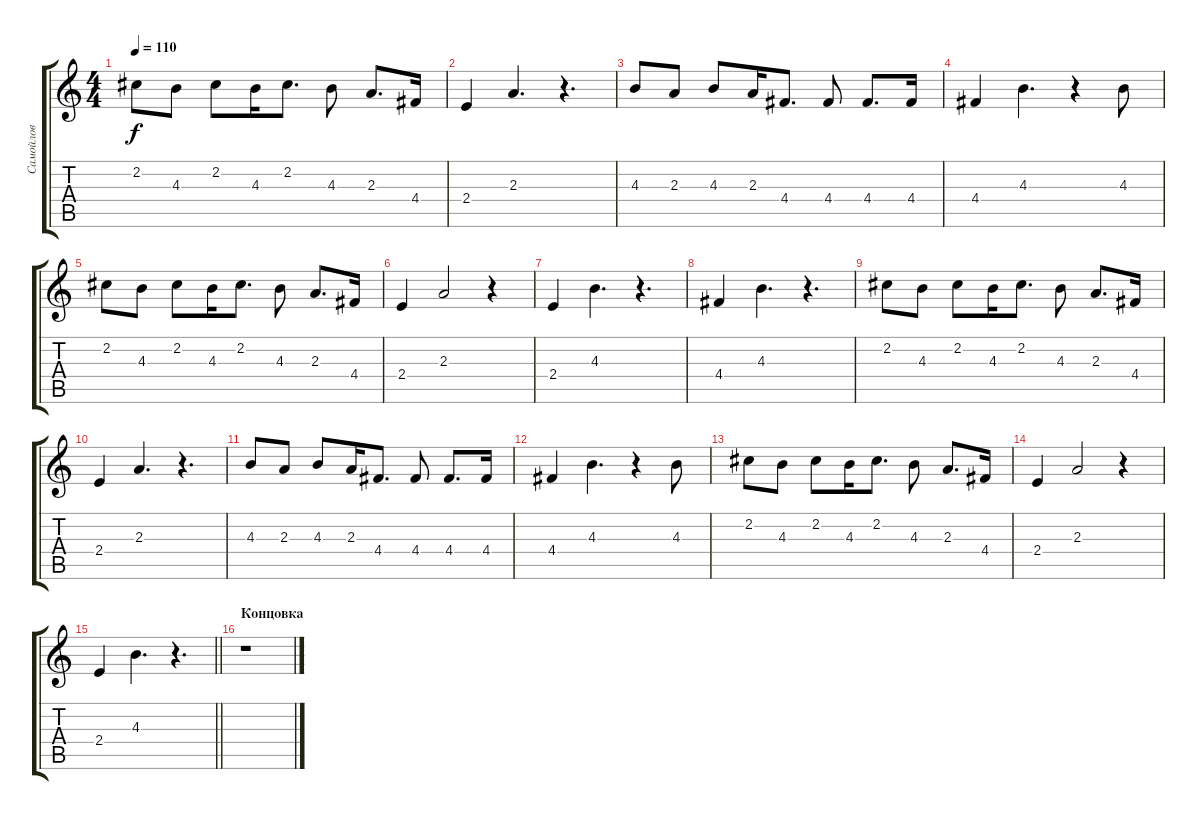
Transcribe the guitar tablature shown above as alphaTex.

\track ("Самойлов" "Самойлов") {mute instrument electricguitarjazz bank 1}
\staff {score tabs}
\tuning (E4 B3 G3 D3 A2 E2) {hide}
\ts (4 4)
\tempo 110
\clef g2
\ks c
2.2.8{dy f} 4.3.8 2.2.8 4.3.16 2.2.8{d} 4.3.8 2.3.8{d} 4.4.16 |
2.4.4 2.3.4{d} r.4{d} |
4.3.8 2.3.8 4.3.8 2.3.16 4.4.8{d} 4.4.8 4.4.8{d} 4.4.16 |
4.4.4 4.3.4{d} r.4 4.3.8 |
2.2.8 4.3.8 2.2.8 4.3.16 2.2.8{d} 4.3.8 2.3.8{d} 4.4.16 |
2.4.4 2.3.2 r.4 |
2.4.4 4.3.4{d} r.4{d} |
4.4.4 4.3.4{d} r.4{d} |
2.2.8 4.3.8 2.2.8 4.3.16 2.2.8{d} 4.3.8 2.3.8{d} 4.4.16 |
2.4.4 2.3.4{d} r.4{d} |
4.3.8 2.3.8 4.3.8 2.3.16 4.4.8{d} 4.4.8 4.4.8{d} 4.4.16 |
4.4.4 4.3.4{d} r.4 4.3.8 |
2.2.8 4.3.8 2.2.8 4.3.16 2.2.8{d} 4.3.8 2.3.8{d} 4.4.16 |
2.4.4 2.3.2 r.4 |
\barLineRight lightlight
2.4.4 4.3.4{d} r.4{d} |
\section ("" "Концовка")
r.1
